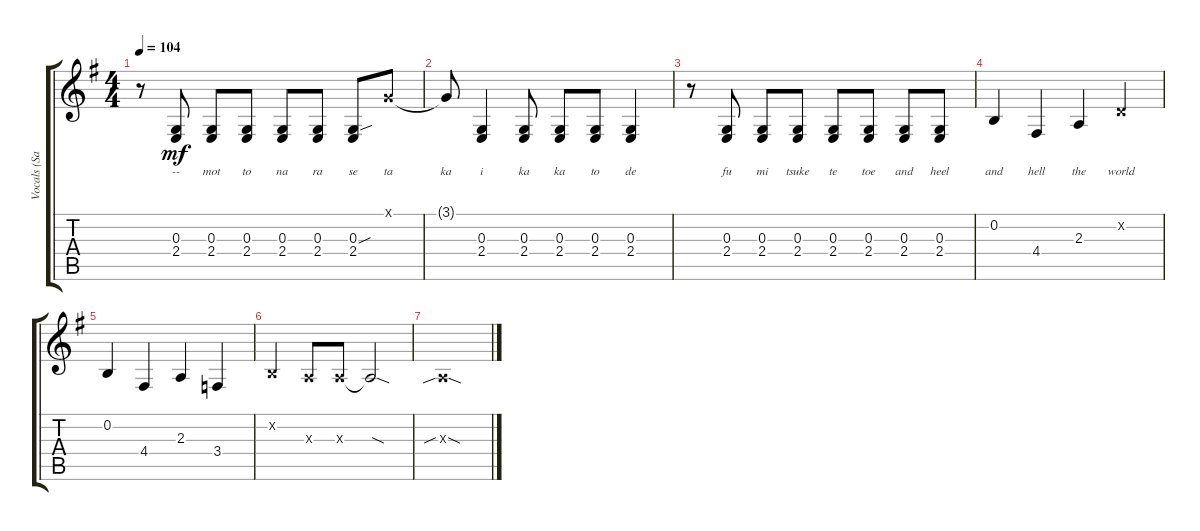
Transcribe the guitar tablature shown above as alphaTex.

\track ("Vocals (Sawako)" "Vocals (Sa") {instrument tenorsax}
\staff {score tabs}
\tuning (E4 B3 G3 D3 A2 E2) {hide}
\ts (4 4)
\tempo 104
\clef g2
\ks eminor
r.8{dy mf} (0.3 2.4).8{lyrics (0 "--") lyrics (1 "") lyrics (2 "") lyrics (3 "") lyrics (4 "")} (0.3 2.4).8{lyrics (0 "mot") lyrics (1 "") lyrics (2 "") lyrics (3 "") lyrics (4 "")} (0.3 2.4).8{lyrics (0 "to") lyrics (1 "") lyrics (2 "") lyrics (3 "") lyrics (4 "")} (0.3 2.4).8{lyrics (0 "na") lyrics (1 "") lyrics (2 "") lyrics (3 "") lyrics (4 "")} (0.3 2.4).8{lyrics (0 "ra") lyrics (1 "") lyrics (2 "") lyrics (3 "") lyrics (4 "")} (0.3{sou} 2.4).8{lyrics (0 "se") lyrics (1 "") lyrics (2 "") lyrics (3 "") lyrics (4 "")} 3.1{x}.8{lyrics (0 "ta") lyrics (1 "") lyrics (2 "") lyrics (3 "") lyrics (4 "")} |
3.1{t}.8{lyrics (0 "ka") lyrics (1 "") lyrics (2 "") lyrics (3 "") lyrics (4 "")} (0.3 2.4).4{lyrics (0 "i") lyrics (1 "") lyrics (2 "") lyrics (3 "") lyrics (4 "")} (0.3 2.4).8{lyrics (0 "ka") lyrics (1 "") lyrics (2 "") lyrics (3 "") lyrics (4 "")} (0.3 2.4).8{lyrics (0 "ka") lyrics (1 "") lyrics (2 "") lyrics (3 "") lyrics (4 "")} (0.3 2.4).8{lyrics (0 "to") lyrics (1 "") lyrics (2 "") lyrics (3 "") lyrics (4 "")} (0.3 2.4).4{lyrics (0 "de") lyrics (1 "") lyrics (2 "") lyrics (3 "") lyrics (4 "")} |
r.8 (0.3 2.4).8{lyrics (0 "fu") lyrics (1 "") lyrics (2 "") lyrics (3 "") lyrics (4 "")} (0.3 2.4).8{lyrics (0 "mi") lyrics (1 "") lyrics (2 "") lyrics (3 "") lyrics (4 "")} (0.3 2.4).8{lyrics (0 "tsuke") lyrics (1 "") lyrics (2 "") lyrics (3 "") lyrics (4 "")} (0.3 2.4).8{lyrics (0 "te") lyrics (1 "") lyrics (2 "") lyrics (3 "") lyrics (4 "")} (0.3 2.4).8{lyrics (0 "toe") lyrics (1 "") lyrics (2 "") lyrics (3 "") lyrics (4 "")} (0.3 2.4).8{lyrics (0 "and") lyrics (1 "") lyrics (2 "") lyrics (3 "") lyrics (4 "")} (0.3 2.4).8{lyrics (0 "heel") lyrics (1 "") lyrics (2 "") lyrics (3 "") lyrics (4 "")} |
0.2.4{lyrics (0 "and") lyrics (1 "") lyrics (2 "") lyrics (3 "") lyrics (4 "")} 4.4.4{lyrics (0 "hell") lyrics (1 "") lyrics (2 "") lyrics (3 "") lyrics (4 "")} 2.3.4{lyrics (0 "the") lyrics (1 "") lyrics (2 "") lyrics (3 "") lyrics (4 "")} 3.2{x}.4{lyrics (0 "world") lyrics (1 "") lyrics (2 "") lyrics (3 "") lyrics (4 "")} |
0.2.4 4.4.4 2.3.4 3.4.4 |
0.2{x}.4 2.3{x}.8 2.3{x}.8 2.3{sod t}.2 |
2.3{sib sod x}.1
